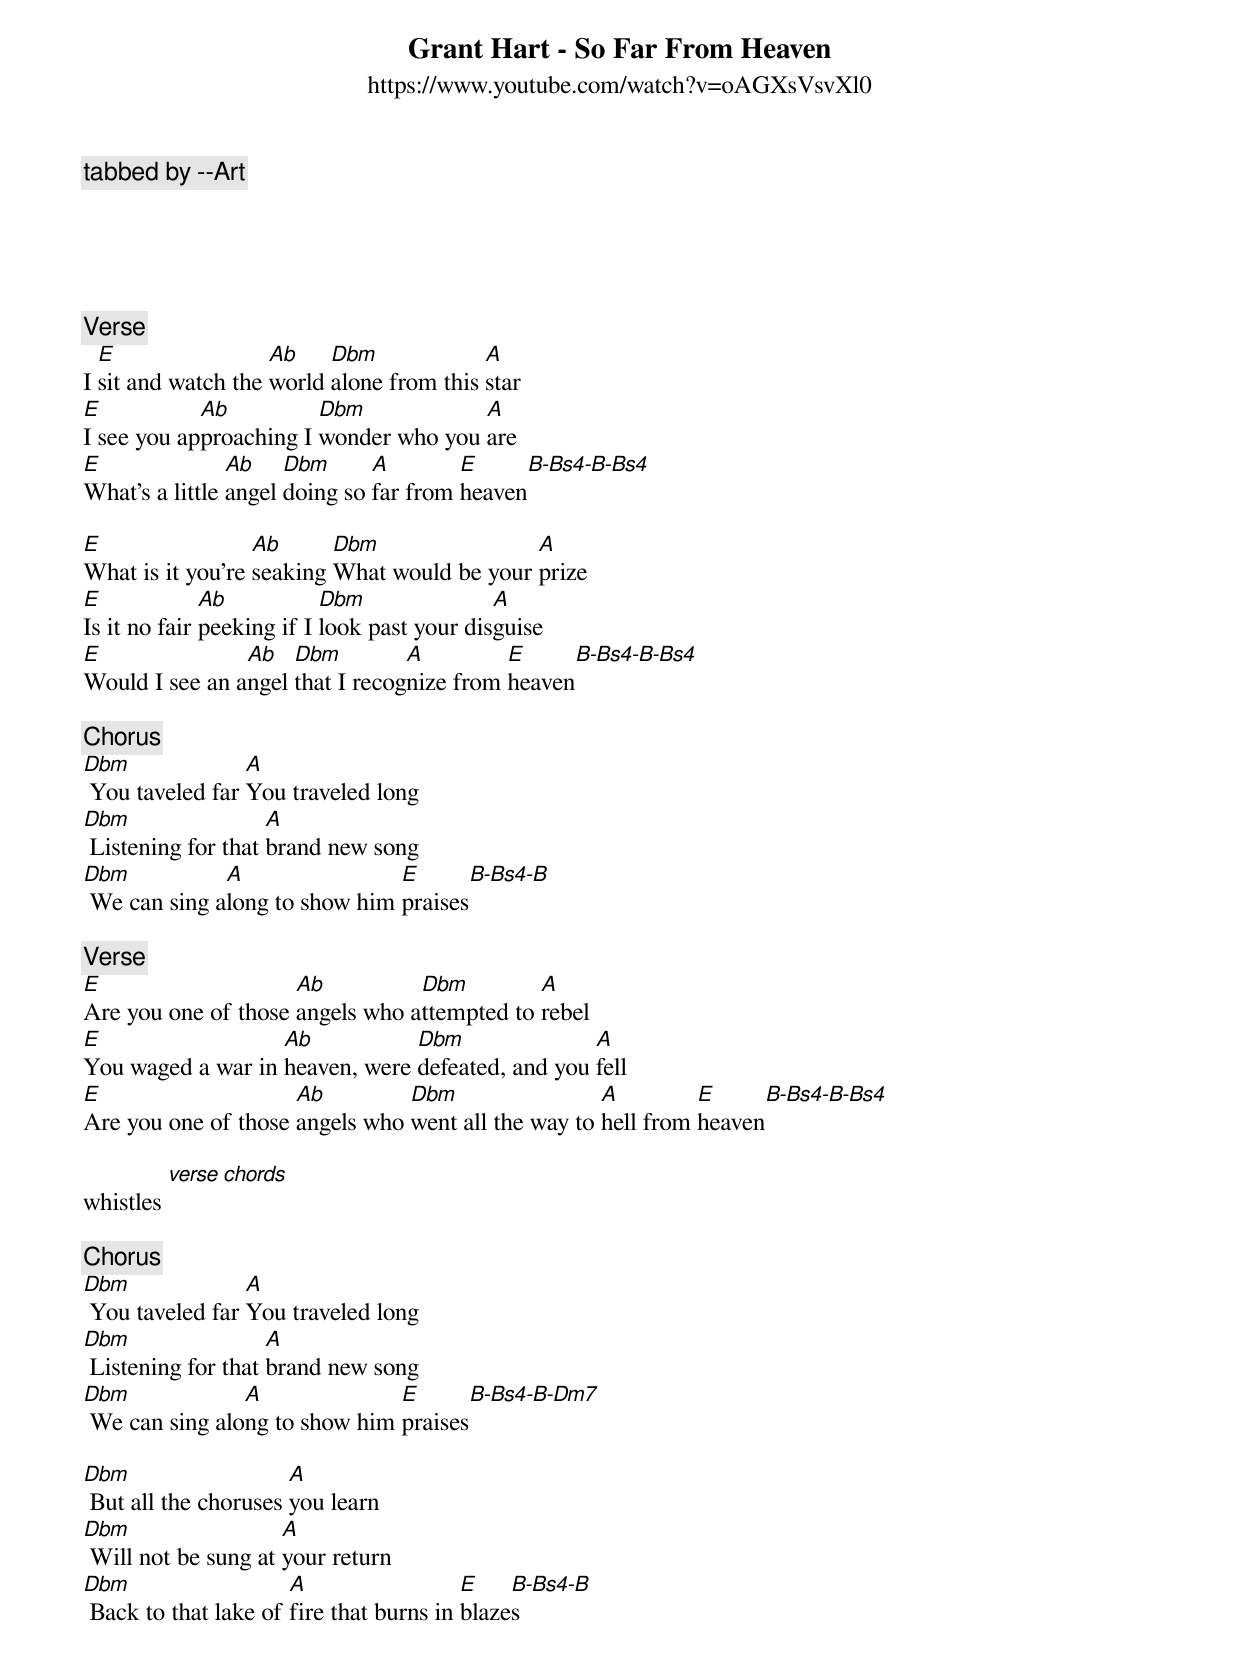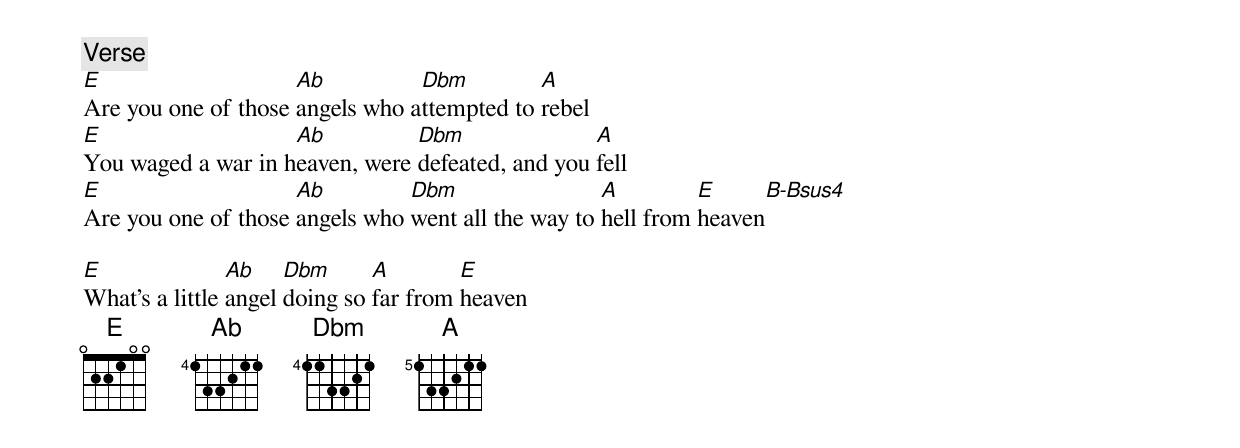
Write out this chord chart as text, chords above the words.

Grant Hart - So Far From Heaven
https://www.youtube.com/watch?v=oAGXsVsvXl0

tabbed by --Art

E   022100  I
Ab  466544  III
Dbm 446654  vi
A   577655  IV

B   224442  V    hammer-->Bsus4  224452
(Dm7  335343?)



[Verse]
  E                 Ab    Dbm             A
I sit and watch the world alone from this star
E           Ab          Dbm            A
I see you approaching I wonder who you are
E               Ab    Dbm      A        E       B-Bs4-B-Bs4
What's a little angel doing so far from heaven

E                 Ab      Dbm                A
What is it you're seaking What would be your prize
E             Ab           Dbm               A
Is it no fair peeking if I look past your disguise
E               Ab   Dbm         A         E       B-Bs4-B-Bs4
Would I see an angel that I recognize from heaven

[Chorus]
Dbm              A
 You taveled far You traveled long
Dbm                 A
 Listening for that brand new song
Dbm           A                E       B-Bs4-B
 We can sing along to show him praises

[Verse]
E                    Ab          Dbm         A
Are you one of those angels who attempted to rebel
E                  Ab           Dbm               A
You waged a war in heaven, were defeated, and you fell
E                    Ab         Dbm                 A         E       B-Bs4-B-Bs4
Are you one of those angels who went all the way to hell from heaven

whistles [verse chords]

[Chorus]
Dbm              A
 You taveled far You traveled long
Dbm                 A
 Listening for that brand new song
Dbm             A              E       B-Bs4-B-Dm7
 We can sing along to show him praises

Dbm                   A
 But all the choruses you learn
Dbm                  A
 Will not be sung at your return
Dbm                   A                  E    B-Bs4-B
 Back to that lake of fire that burns in blazes

[Verse]
E                    Ab          Dbm         A
Are you one of those angels who attempted to rebel
E                   Ab          Dbm               A
You waged a war in heaven, were defeated, and you fell
E                    Ab         Dbm                 A         E      B-Bsus4
Are you one of those angels who went all the way to hell from heaven

E               Ab    Dbm      A        E
What's a little angel doing so far from heaven
